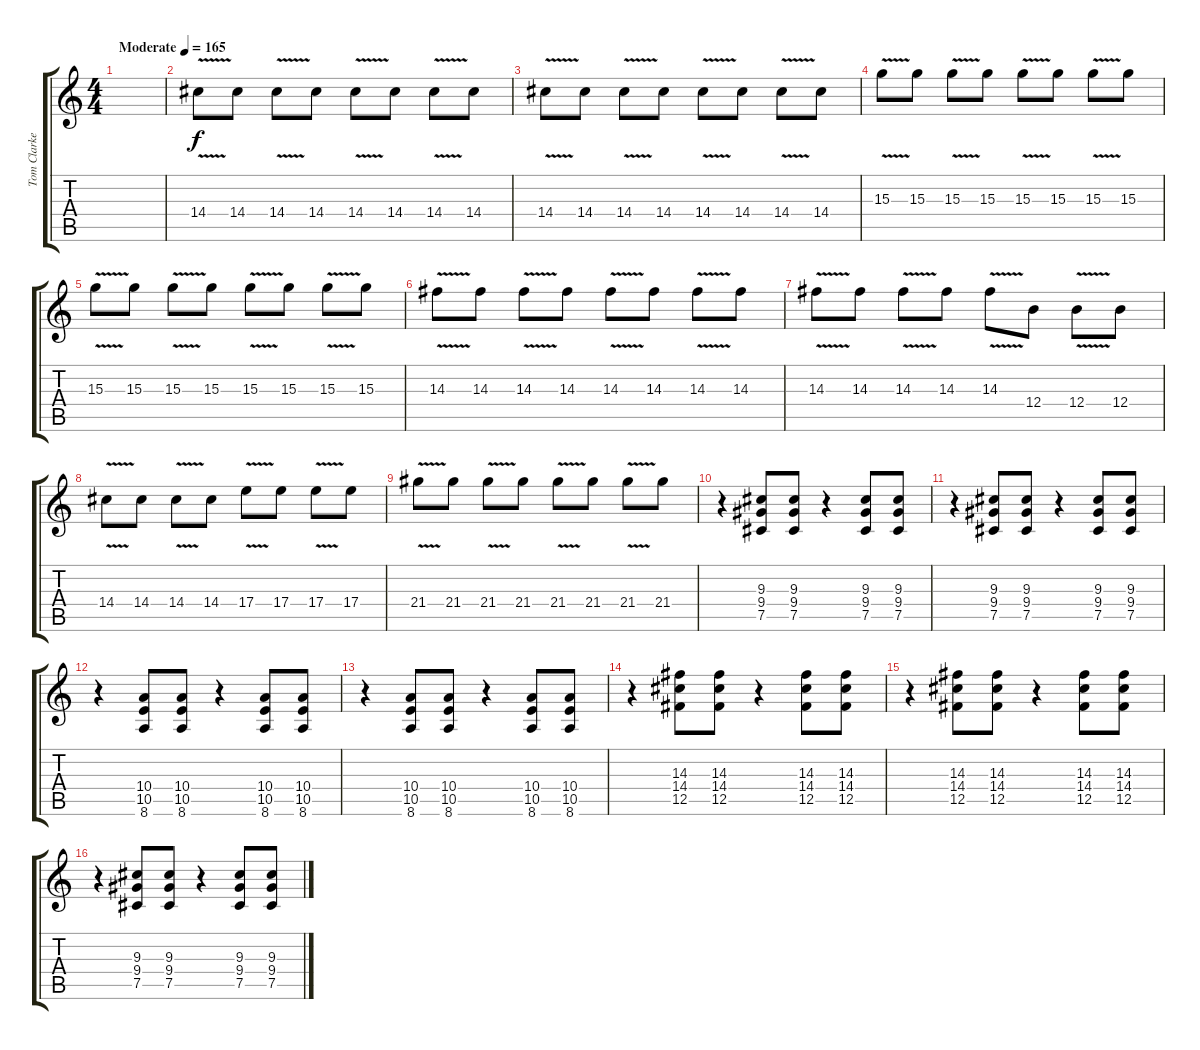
\track ("Tom Clarke (Lead Guitar)" "Tom Clarke") {instrument distortionguitar}
\staff {score tabs}
\tuning (Db4 Ab3 E3 B2 Gb2 Db2) {hide}
\ts (4 4)
\tempo (165 "Moderate")
\clef g2
\ks c
|
14.4{v}.8 14.4.8 14.4{v}.8 14.4.8 14.4{v}.8 14.4.8 14.4{v}.8 14.4.8 |
14.4{v}.8 14.4.8 14.4{v}.8 14.4.8 14.4{v}.8 14.4.8 14.4{v}.8 14.4.8 |
15.3{v}.8 15.3.8 15.3{v}.8 15.3.8 15.3{v}.8 15.3.8 15.3{v}.8 15.3.8 |
15.3{v}.8 15.3.8 15.3{v}.8 15.3.8 15.3{v}.8 15.3.8 15.3{v}.8 15.3.8 |
14.3{v}.8 14.3.8 14.3{v}.8 14.3.8 14.3{v}.8 14.3.8 14.3{v}.8 14.3.8 |
14.3{v}.8 14.3.8 14.3{v}.8 14.3.8 14.3{v}.8 12.4.8 12.4{v}.8 12.4.8 |
14.4{v}.8 14.4.8 14.4{v}.8 14.4.8 17.4{v}.8 17.4.8 17.4{v}.8 17.4.8 |
21.4{v}.8 21.4.8 21.4{v}.8 21.4.8 21.4{v}.8 21.4.8 21.4{v}.8 21.4.8 |
r.4 (9.3 9.4 7.5).8 (9.3 9.4 7.5).8 r.4 (9.3 9.4 7.5).8 (9.3 9.4 7.5).8 |
r.4 (9.3 9.4 7.5).8 (9.3 9.4 7.5).8 r.4 (9.3 9.4 7.5).8 (9.3 9.4 7.5).8 |
r.4 (10.4 10.5 8.6).8 (10.4 10.5 8.6).8 r.4 (10.4 10.5 8.6).8 (10.4 10.5 8.6).8 |
r.4 (10.4 10.5 8.6).8 (10.4 10.5 8.6).8 r.4 (10.4 10.5 8.6).8 (10.4 10.5 8.6).8 |
r.4 (14.3 14.4 12.5).8 (14.3 14.4 12.5).8 r.4 (14.3 14.4 12.5).8 (14.3 14.4 12.5).8 |
r.4 (14.3 14.4 12.5).8 (14.3 14.4 12.5).8 r.4 (14.3 14.4 12.5).8 (14.3 14.4 12.5).8 |
r.4 (9.3 9.4 7.5).8 (9.3 9.4 7.5).8 r.4 (9.3 9.4 7.5).8 (9.3 9.4 7.5).8
